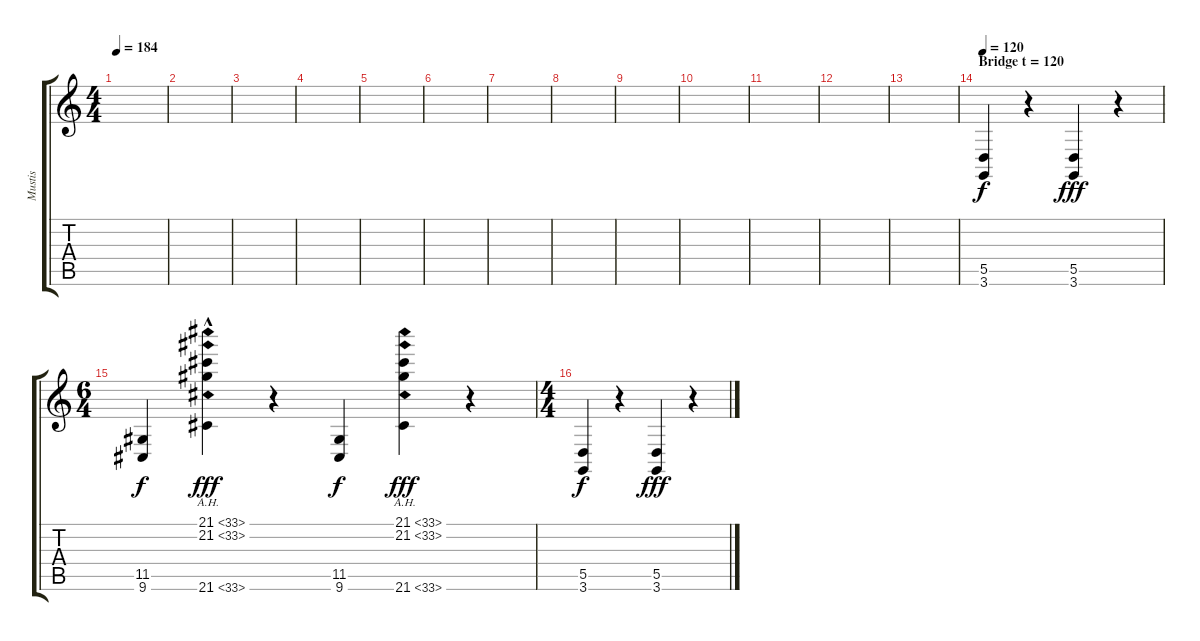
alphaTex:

\track ("Mustis" "Mustis") {instrument cello}
\staff {score tabs}
\tuning (E4 B3 G3 D3 A2 E2) {hide}
\ts (4 4)
\tempo 184
\clef g2
\ks c
|
|
|
|
|
|
|
|
|
|
|
|
|
\section ("" "Bridge t = 120")
\tempo 120
(5.5 3.6).4 r.4 (5.5 3.6).4{dy fff} r.4 |
\ts (6 4)
(11.5 9.6).4{dy f} (21.1{ah 12} 21.2{ah 12} 21.6{ah 12 hac}).4{dy fff} r.4 (11.5 9.6).4{dy f} (21.1{ah 12} 21.2{ah 12} 21.6{ah 12}).4{dy fff} r.4 |
\ts (4 4)
(5.5 3.6).4{dy f} r.4 (5.5 3.6).4{dy fff} r.4
